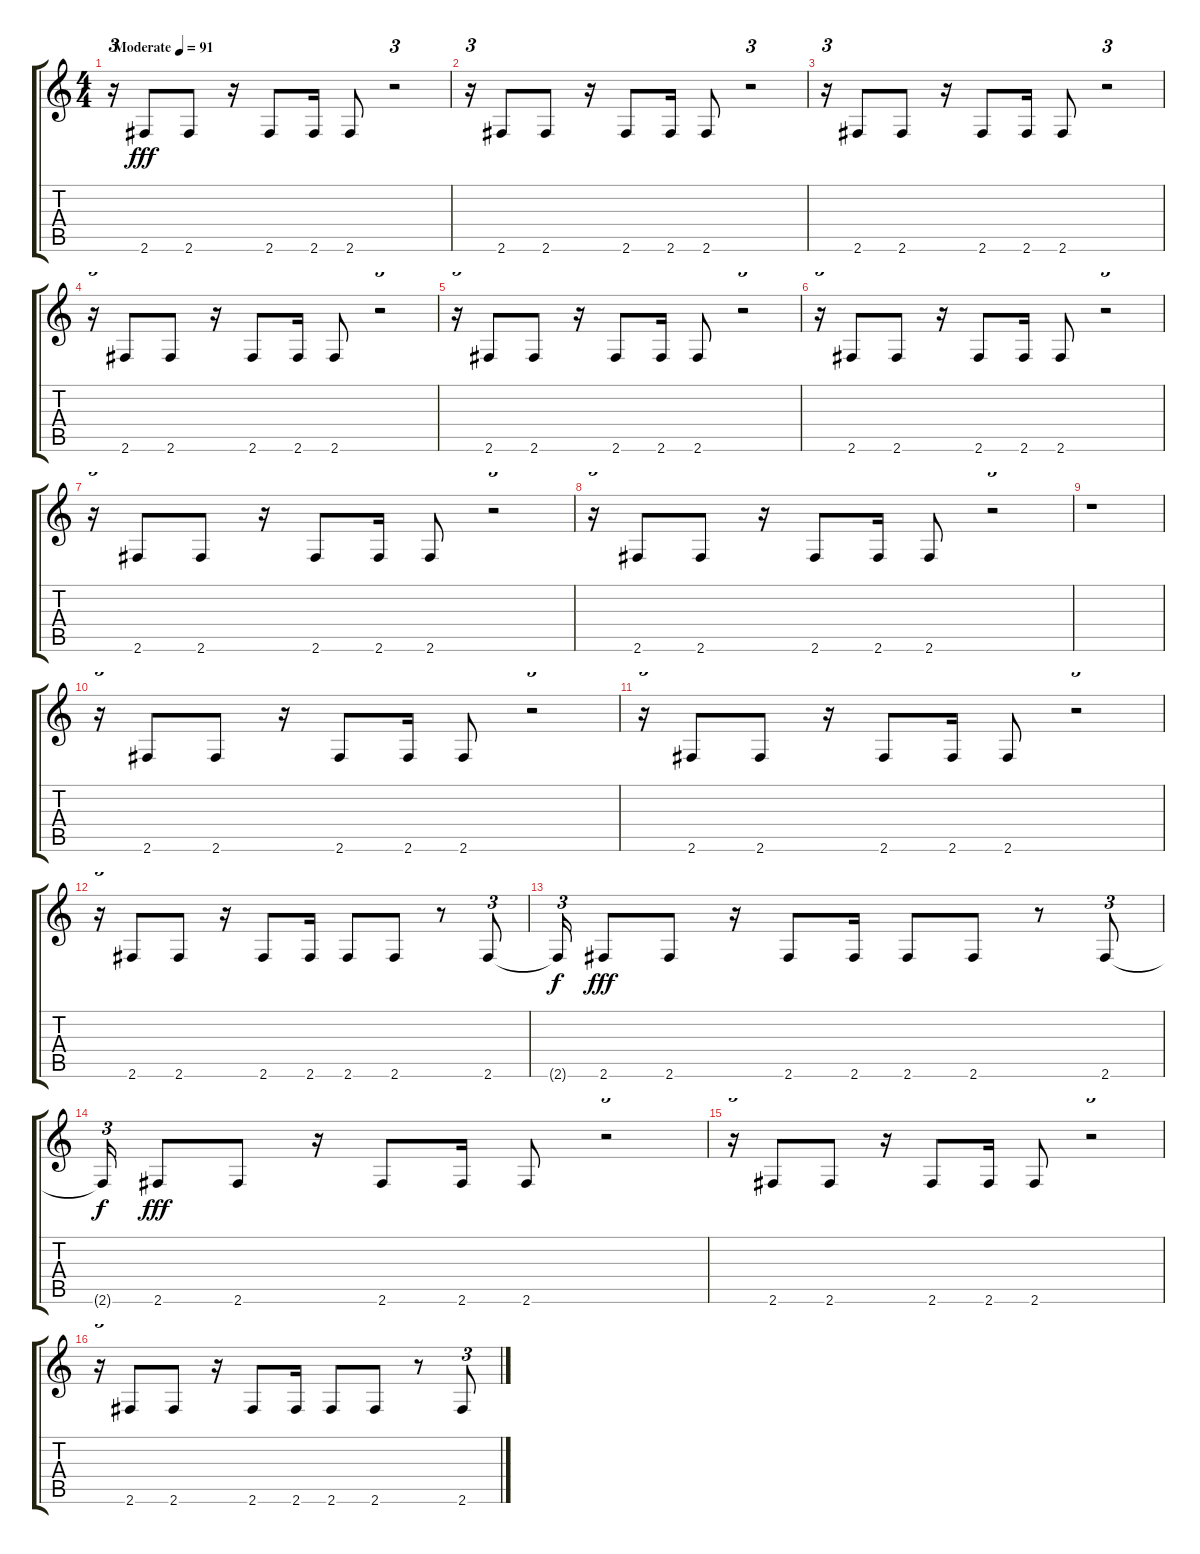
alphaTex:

\track "" {instrument distortionguitar}
\staff {score tabs}
\tuning (E4 B3 G3 D3 A2 E2) {hide}
\ts (4 4)
\tempo (91 "Moderate")
\clef g2
\ks c
r.16{tu (3 2) dy fff instrument distortionguitar} 2.6.8 2.6.8 r.16 2.6.8 2.6.16 2.6.8 r.2{tu (3 2)} |
r.16{tu (3 2)} 2.6.8 2.6.8 r.16 2.6.8 2.6.16 2.6.8 r.2{tu (3 2)} |
r.16{tu (3 2)} 2.6.8 2.6.8 r.16 2.6.8 2.6.16 2.6.8 r.2{tu (3 2)} |
r.16{tu (3 2)} 2.6.8 2.6.8 r.16 2.6.8 2.6.16 2.6.8 r.2{tu (3 2)} |
r.16{tu (3 2)} 2.6.8 2.6.8 r.16 2.6.8 2.6.16 2.6.8 r.2{tu (3 2)} |
r.16{tu (3 2)} 2.6.8 2.6.8 r.16 2.6.8 2.6.16 2.6.8 r.2{tu (3 2)} |
r.16{tu (3 2)} 2.6.8 2.6.8 r.16 2.6.8 2.6.16 2.6.8 r.2{tu (3 2)} |
r.16{tu (3 2)} 2.6.8 2.6.8 r.16 2.6.8 2.6.16 2.6.8 r.2{tu (3 2)} |
r.1 |
r.16{tu (3 2)} 2.6.8 2.6.8 r.16 2.6.8 2.6.16 2.6.8 r.2{tu (3 2)} |
r.16{tu (3 2)} 2.6.8 2.6.8 r.16 2.6.8 2.6.16 2.6.8 r.2{tu (3 2)} |
r.16{tu (3 2)} 2.6.8 2.6.8 r.16 2.6.8 2.6.16 2.6.8 2.6.8 r.8 2.6.8{tu (3 2)} |
2.6{t}.16{tu (3 2) dy f} 2.6.8{dy fff} 2.6.8 r.16 2.6.8 2.6.16 2.6.8 2.6.8 r.8 2.6.8{tu (3 2)} |
2.6{t}.16{tu (3 2) dy f} 2.6.8{dy fff} 2.6.8 r.16 2.6.8 2.6.16 2.6.8 r.2{tu (3 2)} |
r.16{tu (3 2)} 2.6.8 2.6.8 r.16 2.6.8 2.6.16 2.6.8 r.2{tu (3 2)} |
r.16{tu (3 2)} 2.6.8 2.6.8 r.16 2.6.8 2.6.16 2.6.8 2.6.8 r.8 2.6.8{tu (3 2)}
